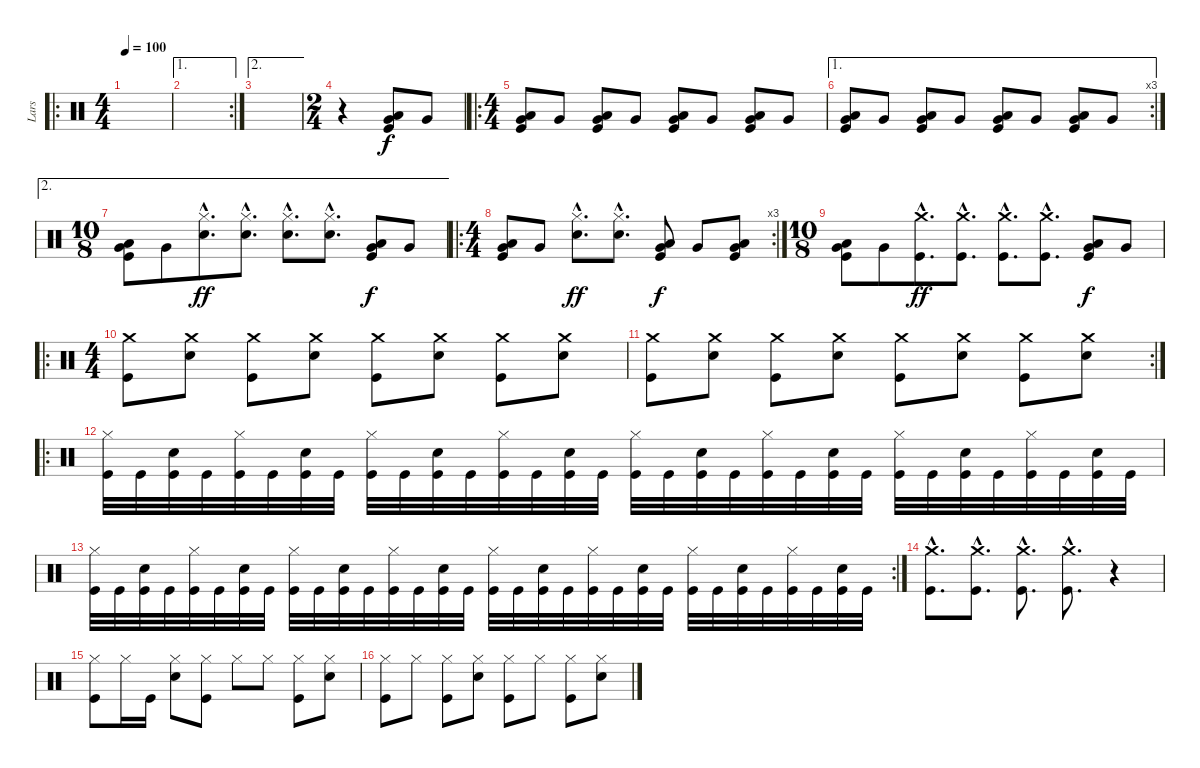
\track ("Lars" "Lars") {instrument percussion}
\staff {score}
\articulation defaults
\ro
\ts (4 4)
\tempo 100
\clef neutral
\ks c
|
\ae 1
\rc 2
|
\ae 2
|
\ts (2 4)
r.4 ("Low Floor Tom (hit)" "Very Low Tom (hit)" "Kick (hit)").8 "Very Low Tom (hit)".8 |
\ro
\ts (4 4)
("Low Floor Tom (hit)" "Very Low Tom (hit)" "Kick (hit)").8 "Very Low Tom (hit)".8 ("Low Floor Tom (hit)" "Very Low Tom (hit)" "Kick (hit)").8 "Very Low Tom (hit)".8 ("Low Floor Tom (hit)" "Very Low Tom (hit)" "Kick (hit)").8 "Very Low Tom (hit)".8 ("Low Floor Tom (hit)" "Very Low Tom (hit)" "Kick (hit)").8 "Very Low Tom (hit)".8 |
\ae 1
\rc 3
("Low Floor Tom (hit)" "Very Low Tom (hit)" "Kick (hit)").8 "Very Low Tom (hit)".8 ("Low Floor Tom (hit)" "Very Low Tom (hit)" "Kick (hit)").8 "Very Low Tom (hit)".8 ("Low Floor Tom (hit)" "Very Low Tom (hit)" "Kick (hit)").8 "Very Low Tom (hit)".8 ("Low Floor Tom (hit)" "Very Low Tom (hit)" "Kick (hit)").8 "Very Low Tom (hit)".8 |
\ae 2
\ts (10 8)
("Low Floor Tom (hit)" "Very Low Tom (hit)" "Kick (hit)").8 "Very Low Tom (hit)".8 ("Hi-Hat (closed)"{hac} "Snare (hit) 2"{hac}).8{d dy ff} ("Hi-Hat (closed)"{hac} "Snare (hit) 2"{hac}).8{d} ("Hi-Hat (closed)"{hac} "Snare (hit) 2"{hac}).8{d} ("Hi-Hat (closed)"{hac} "Snare (hit) 2"{hac}).8{d} ("Low Floor Tom (hit)" "Very Low Tom (hit)" "Kick (hit)").8{dy f} "Very Low Tom (hit)".8 |
\ro
\rc 3
\ts (4 4)
("Low Floor Tom (hit)" "Very Low Tom (hit)" "Kick (hit)").8 "Very Low Tom (hit)".8 ("Hi-Hat (closed)"{hac} "Snare (hit) 2"{hac}).8{d dy ff} ("Hi-Hat (closed)"{hac} "Snare (hit) 2"{hac}).8{d} ("Low Floor Tom (hit)" "Very Low Tom (hit)" "Kick (hit)").8{dy f} "Very Low Tom (hit)".8 ("Low Floor Tom (hit)" "Very Low Tom (hit)" "Kick (hit)").8 |
\ts (10 8)
("Low Floor Tom (hit)" "Very Low Tom (hit)" "Kick (hit)").8 "Very Low Tom (hit)".8 ("Crash medium (hit)"{hac} "Kick (hit)"{hac}).8{d dy ff} ("Crash medium (hit)"{hac} "Kick (hit)"{hac}).8{d} ("Crash medium (hit)"{hac} "Kick (hit)"{hac}).8{d} ("Crash medium (hit)"{hac} "Kick (hit)"{hac}).8{d} ("Low Floor Tom (hit)" "Very Low Tom (hit)" "Kick (hit)").8{dy f} "Very Low Tom (hit)".8 |
\ro
\ts (4 4)
("Crash medium (hit)" "Kick (hit)").8 ("Crash medium (hit)" "Snare (hit) 2").8 ("Crash medium (hit)" "Kick (hit)").8 ("Crash medium (hit)" "Snare (hit) 2").8 ("Crash medium (hit)" "Kick (hit)").8 ("Crash medium (hit)" "Snare (hit) 2").8 ("Crash medium (hit)" "Kick (hit)").8 ("Crash medium (hit)" "Snare (hit) 2").8 |
\rc 2
("Crash medium (hit)" "Kick (hit)").8 ("Crash medium (hit)" "Snare (hit) 2").8 ("Crash medium (hit)" "Kick (hit)").8 ("Crash medium (hit)" "Snare (hit) 2").8 ("Crash medium (hit)" "Kick (hit)").8 ("Crash medium (hit)" "Snare (hit) 2").8 ("Crash medium (hit)" "Kick (hit)").8 ("Crash medium (hit)" "Snare (hit) 2").8 |
\ro
("Hi-Hat (closed)" "Kick (hit)").32 "Kick (hit)".32 ("Snare (hit) 2" "Kick (hit)").32 "Kick (hit)".32 ("Hi-Hat (closed)" "Kick (hit)").32 "Kick (hit)".32 ("Snare (hit) 2" "Kick (hit)").32 "Kick (hit)".32 ("Hi-Hat (closed)" "Kick (hit)").32 "Kick (hit)".32 ("Snare (hit) 2" "Kick (hit)").32 "Kick (hit)".32 ("Hi-Hat (closed)" "Kick (hit)").32 "Kick (hit)".32 ("Snare (hit) 2" "Kick (hit)").32 "Kick (hit)".32 ("Hi-Hat (closed)" "Kick (hit)").32 "Kick (hit)".32 ("Snare (hit) 2" "Kick (hit)").32 "Kick (hit)".32 ("Hi-Hat (closed)" "Kick (hit)").32 "Kick (hit)".32 ("Snare (hit) 2" "Kick (hit)").32 "Kick (hit)".32 ("Hi-Hat (closed)" "Kick (hit)").32 "Kick (hit)".32 ("Snare (hit) 2" "Kick (hit)").32 "Kick (hit)".32 ("Hi-Hat (closed)" "Kick (hit)").32 "Kick (hit)".32 ("Snare (hit) 2" "Kick (hit)").32 "Kick (hit)".32 |
\rc 2
("Hi-Hat (closed)" "Kick (hit)").32 "Kick (hit)".32 ("Snare (hit) 2" "Kick (hit)").32 "Kick (hit)".32 ("Hi-Hat (closed)" "Kick (hit)").32 "Kick (hit)".32 ("Snare (hit) 2" "Kick (hit)").32 "Kick (hit)".32 ("Hi-Hat (closed)" "Kick (hit)").32 "Kick (hit)".32 ("Snare (hit) 2" "Kick (hit)").32 "Kick (hit)".32 ("Hi-Hat (closed)" "Kick (hit)").32 "Kick (hit)".32 ("Snare (hit) 2" "Kick (hit)").32 "Kick (hit)".32 ("Hi-Hat (closed)" "Kick (hit)").32 "Kick (hit)".32 ("Snare (hit) 2" "Kick (hit)").32 "Kick (hit)".32 ("Hi-Hat (closed)" "Kick (hit)").32 "Kick (hit)".32 ("Snare (hit) 2" "Kick (hit)").32 "Kick (hit)".32 ("Hi-Hat (closed)" "Kick (hit)").32 "Kick (hit)".32 ("Snare (hit) 2" "Kick (hit)").32 "Kick (hit)".32 ("Hi-Hat (closed)" "Kick (hit)").32 "Kick (hit)".32 ("Snare (hit) 2" "Kick (hit)").32 "Kick (hit)".32 |
("Crash medium (hit)"{hac} "Kick (hit)"{hac}).8{d} ("Crash medium (hit)"{hac} "Kick (hit)"{hac}).8{d} ("Crash medium (hit)"{hac} "Kick (hit)"{hac}).8{d} ("Crash medium (hit)"{hac} "Kick (hit)"{hac}).8{d} r.4 |
("Hi-Hat (closed)" "Kick (hit)").8 "Hi-Hat (closed)".16 "Kick (hit)".16 ("Hi-Hat (closed)" "Snare (hit) 2").8 ("Hi-Hat (closed)" "Kick (hit)").8 "Hi-Hat (closed)".8 "Hi-Hat (closed)".8 ("Hi-Hat (closed)" "Kick (hit)").8 ("Hi-Hat (closed)" "Snare (hit) 2").8 |
("Hi-Hat (closed)" "Kick (hit)").8 "Hi-Hat (closed)".8 ("Hi-Hat (closed)" "Kick (hit)").8 ("Hi-Hat (closed)" "Snare (hit) 2").8 ("Hi-Hat (closed)" "Kick (hit)").8 "Hi-Hat (closed)".8 ("Hi-Hat (closed)" "Kick (hit)").8 ("Hi-Hat (closed)" "Snare (hit) 2").8
